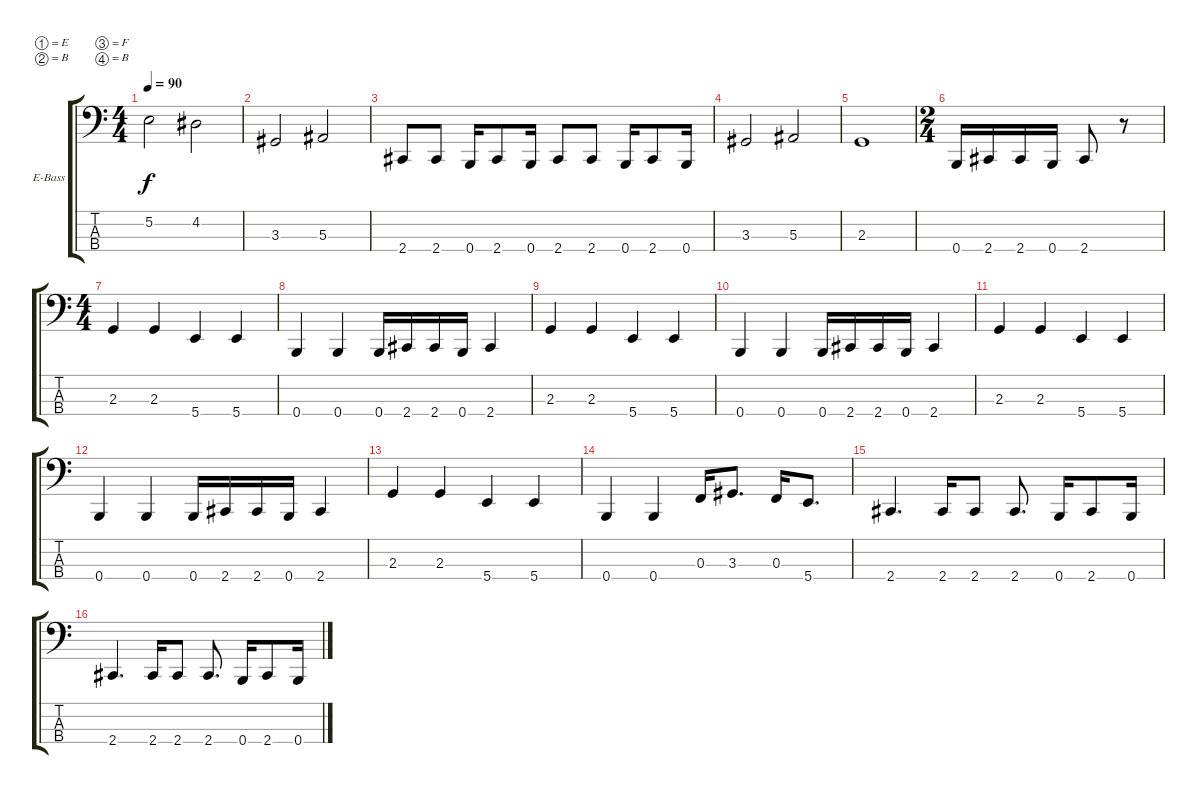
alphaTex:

\defaultSystemsLayout 4
\bracketExtendMode groupsimilarinstruments
\firstSystemTrackNameOrientation horizontal
\otherSystemsTrackNameOrientation horizontal
\track ("Electric Bass" "E-Bass") {instrument electricbassfinger}
\staff {score tabs}
\tuning (E2 B1 F1 B0)
\ts (4 4)
\tempo 90
\clef f4
\ks c
5.2.2{dy f} 4.2.2 |
3.3.2 5.3.2 |
2.4.8 2.4.8 0.4.16 2.4.8 0.4.16 2.4.8 2.4.8 0.4.16 2.4.8 0.4.16 |
3.3.2 5.3.2 |
2.3.1 |
\ts (2 4)
0.4.16 2.4.16 2.4.16 0.4.16 2.4.8 r.8 |
\ts (4 4)
2.3.4 2.3.4 5.4.4 5.4.4 |
0.4.4 0.4.4 0.4.16 2.4.16 2.4.16 0.4.16 2.4.4 |
2.3.4 2.3.4 5.4.4 5.4.4 |
0.4.4 0.4.4 0.4.16 2.4.16 2.4.16 0.4.16 2.4.4 |
2.3.4 2.3.4 5.4.4 5.4.4 |
0.4.4 0.4.4 0.4.16 2.4.16 2.4.16 0.4.16 2.4.4 |
2.3.4 2.3.4 5.4.4 5.4.4 |
0.4.4 0.4.4 0.3.16 3.3.8{d} 0.3.16 5.4.8{d} |
2.4.4{d} 2.4.16 2.4.8 2.4.8{d} 0.4.16 2.4.8 0.4.16 |
2.4.4{d} 2.4.16 2.4.8 2.4.8{d} 0.4.16 2.4.8 0.4.16
